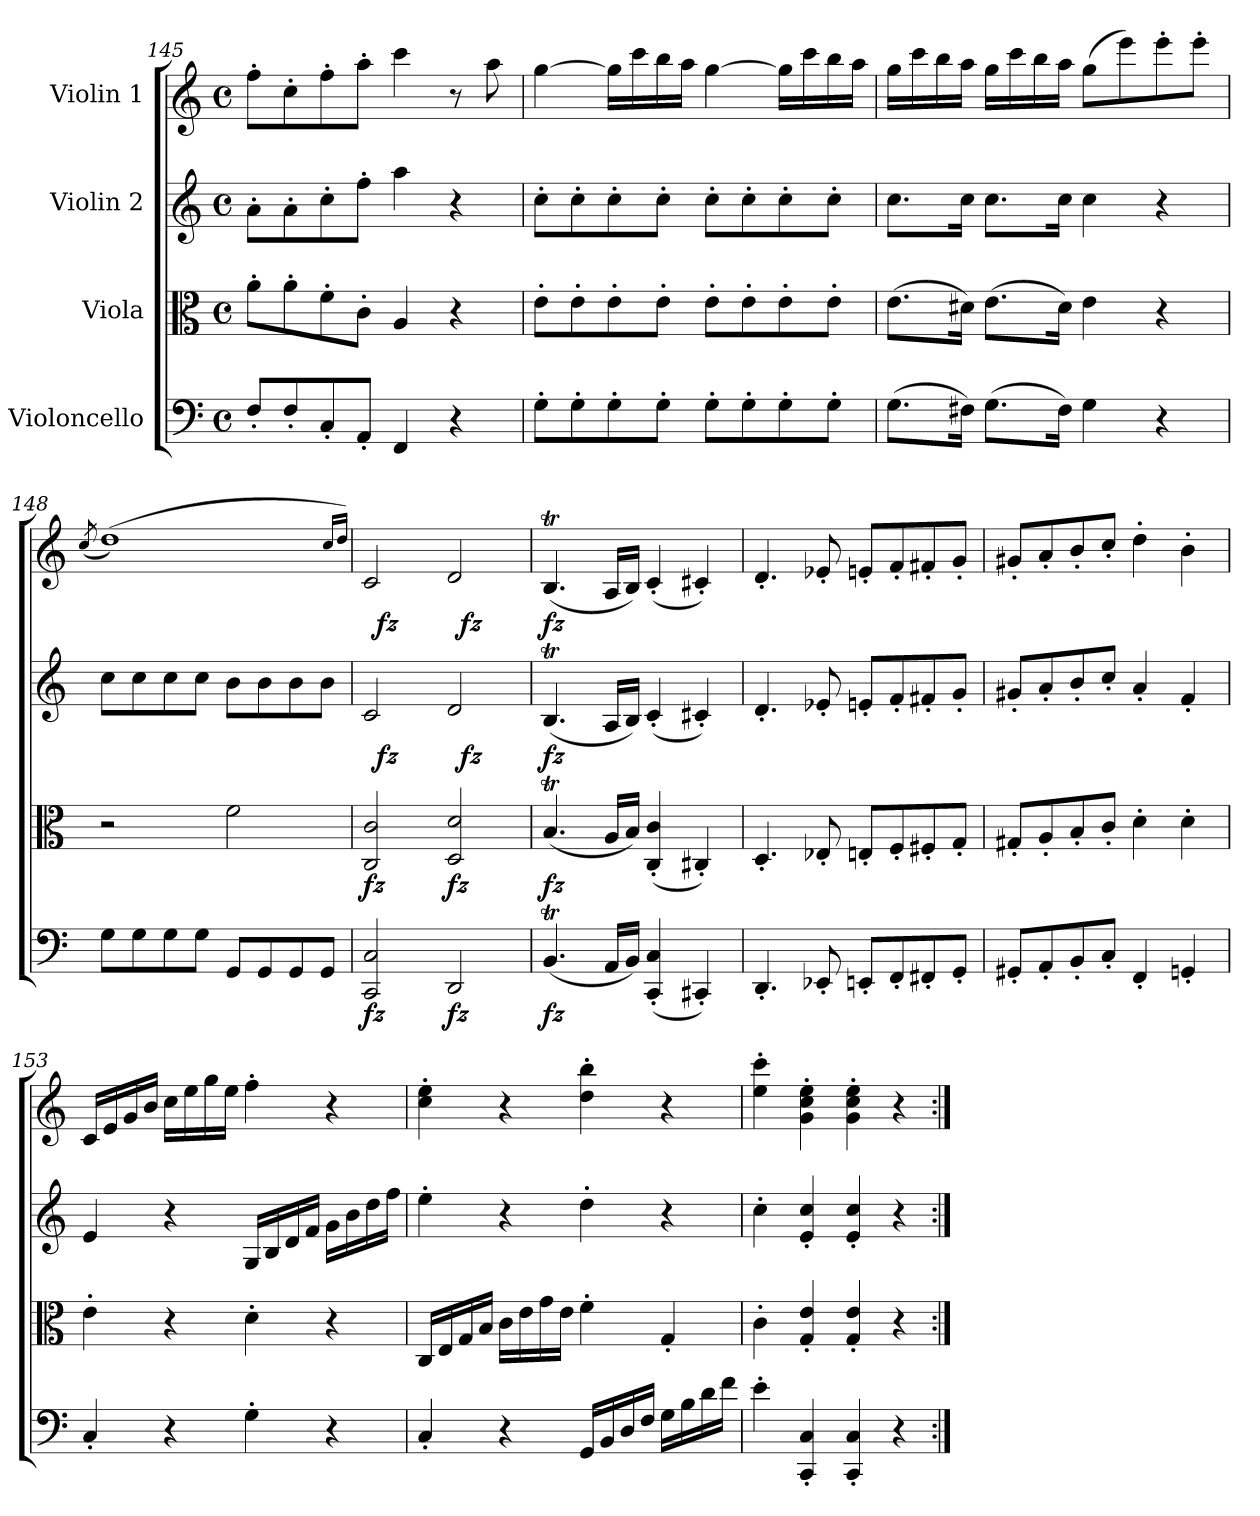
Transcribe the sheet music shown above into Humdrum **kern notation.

**kern	**dynam	**kern	**dynam	**kern	**dynam	**kern	**dynam
*part4	*part4	*part3	*part3	*part2	*part2	*part1	*part1
*staff4	*staff4	*staff3	*staff3	*staff2	*staff2	*staff1	*staff1
*I"Violoncello	*	*I"Viola	*	*I"Violin 2	*	*I"Violin 1	*
*clefF4	*	*clefC3	*	*clefG2	*	*clefG2	*
*k[]	*	*k[]	*	*k[]	*	*k[]	*
*C:	*	*C:	*	*C:	*	*C:	*
*M4/4	*	*M4/4	*	*M4/4	*	*M4/4	*
*met(c)	*	*met(c)	*	*met(c)	*	*met(c)	*
=145	=145	=145	=145	=145	=145	=145	=145
8F'</L	.	8a'>\L	.	8a'>\L	.	8ff'>\L	.
8F'</	.	8a'>\	.	8a'>\	.	8cc'>\	.
8C'</	.	8f'>\	.	8cc'>\	.	8ff'>\	.
8AA'</J	.	8c'>\J	.	8ff'>\J	.	8aa'>\J	.
4FF/	.	4A/	.	4aa\	.	4ccc\	.
4r	.	4r	.	4r	.	8r	.
.	.	.	.	.	.	8aa\	.
=146	=146	=146	=146	=146	=146	=146	=146
8G'>\L	.	8e'>\L	.	8cc'>\L	.	[4gg\	.
8G'>\	.	8e'>\	.	8cc'>\	.	.	.
8G'>\	.	8e'>\	.	8cc'>\	.	16gg\LL]	.
.	.	.	.	.	.	16ccc\	.
8G'>\J	.	8e'>\J	.	8cc'>\J	.	16bb\	.
.	.	.	.	.	.	16aa\JJ	.
8G'>\L	.	8e'>\L	.	8cc'>\L	.	[4gg\	.
8G'>\	.	8e'>\	.	8cc'>\	.	.	.
8G'>\	.	8e'>\	.	8cc'>\	.	16gg\LL]	.
.	.	.	.	.	.	16ccc\	.
8G'>\J	.	8e'>\J	.	8cc'>\J	.	16bb\	.
.	.	.	.	.	.	16aa\JJ	.
=147	=147	=147	=147	=147	=147	=147	=147
(8.G\L	.	(8.e\L	.	8.cc\L	.	16gg\LL	.
.	.	.	.	.	.	16ccc\	.
.	.	.	.	.	.	16bb\	.
16F#X\Jk)	.	16d#X\Jk)	.	16cc\Jk	.	16aa\JJ	.
(8.G\L	.	(8.e\L	.	8.cc\L	.	16gg\LL	.
.	.	.	.	.	.	16ccc\	.
.	.	.	.	.	.	16bb\	.
16F#\Jk)	.	16d#\Jk)	.	16cc\Jk	.	16aa\JJ	.
4G\	.	4e\	.	4cc\	.	(8gg\L	.
.	.	.	.	.	.	8eee\)	.
4r	.	4r	.	4r	.	8eee'>\	.
.	.	.	.	.	.	8eee'>\J	.
=148	=148	=148	=148	=148	=148	=148	=148
.	.	.	.	.	.	(8qcc/	.
8G\L	.	2r	.	8cc\L	.	(1dd)	.
8G\	.	.	.	8cc\	.	.	.
8G\	.	.	.	8cc\	.	.	.
8G\J	.	.	.	8cc\J	.	.	.
8GG/L	.	2f\	.	8b\L	.	.	.
8GG/	.	.	.	8b\	.	.	.
8GG/	.	.	.	8b\	.	.	.
8GG/J	.	.	.	8b\J	.	.	.
.	.	.	.	.	.	16qcc/LL	.
.	.	.	.	.	.	16qdd/JJ)	.
=149	=149	=149	=149	=149	=149	=149	=149
!	!LO:DY:b	!	!LO:DY:b	!	!	!	!
*	*	*	*	*^	*	*^	*
2CC/ 2C/	fz	2C/ 2c/	fz	2c/	32ryy	.	2c/	32ryy	.
!	!	!	!	!	!	!LO:DY:b	!	!	!LO:DY:b
.	.	.	.	.	2ryy	fz	.	2ryy	fz
!	!LO:DY:b	!	!LO:DY:b	!	!	!	!	!	!
2DD/	fz	2D/ 2d/	fz	2d/	.	.	2d/	.	.
!	!	!	!	!	!	!LO:DY:b	!	!	!LO:DY:b
.	.	.	.	.	4...ryy	fz	.	4...ryy	fz
=150	=150	=150	=150	=150	=150	=150	=150	=150	=150
!	!LO:DY:b	!	!LO:DY:b	!	!	!LO:DY:b	!	!	!LO:DY:b
*	*	*	*	*v	*v	*	*	*	*
*	*	*	*	*	*	*v	*v	*
(4.BBt/	fz	(4.Bt/	fz	(4.Bt/	fz	(4.Bt/	fz
16AA/LL	.	16A/LL	.	16A/LL	.	16A/LL	.
16BB/JJ)	.	16B/JJ)	.	16B/JJ)	.	16B/JJ)	.
(4CC/'< 4C/'<	.	(4C/'< 4c/'<	.	(4c'</	.	(4c'</	.
4CC#X'</)	.	4C#X'</)	.	4c#X'</)	.	4c#X'</)	.
=151	=151	=151	=151	=151	=151	=151	=151
4.DD'</	.	4.D'</	.	4.d'</	.	4.d'</	.
8EE-X'</	.	8E-X'</	.	8e-X'</	.	8e-X'</	.
8EEn'</L	.	8En'</L	.	8en'</L	.	8en'</L	.
8FF'</	.	8F'</	.	8f'</	.	8f'</	.
8FF#X'</	.	8F#X'</	.	8f#X'</	.	8f#X'</	.
8GG'</J	.	8G'</J	.	8g'</J	.	8g'</J	.
=152	=152	=152	=152	=152	=152	=152	=152
8GG#X'</L	.	8G#X'</L	.	8g#X'</L	.	8g#X'</L	.
8AA'</	.	8A'</	.	8a'</	.	8a'</	.
8BB'</	.	8B'</	.	8b'</	.	8b'</	.
8C'</J	.	8c'</J	.	8cc'</J	.	8cc'</J	.
4FF'</	.	4d'>\	.	4a'</	.	4dd'>\	.
4GGn'</	.	4d'>\	.	4f'</	.	4b'>\	.
=153	=153	=153	=153	=153	=153	=153	=153
4C'</	.	4e'>\	.	4e/	.	16c/LL	.
.	.	.	.	.	.	16e/	.
.	.	.	.	.	.	16g/	.
.	.	.	.	.	.	16b/JJ	.
4r	.	4r	.	4r	.	16cc\LL	.
.	.	.	.	.	.	16ee\	.
.	.	.	.	.	.	16gg\	.
.	.	.	.	.	.	16ee\JJ	.
4G'>\	.	4d'>\	.	16G/LL	.	4ff'>\	.
.	.	.	.	16B/	.	.	.
.	.	.	.	16d/	.	.	.
.	.	.	.	16f/JJ	.	.	.
4r	.	4r	.	16g\LL	.	4r	.
.	.	.	.	16b\	.	.	.
.	.	.	.	16dd\	.	.	.
.	.	.	.	16ff\JJ	.	.	.
!!LO:LB:g=z
=154	=154	=154	=154	=154	=154	=154	=154
4C'</	.	16C/LL	.	4ee'>\	.	4cc\'> 4ee\'>	.
.	.	16E/	.	.	.	.	.
.	.	16G/	.	.	.	.	.
.	.	16B/JJ	.	.	.	.	.
4r	.	16c\LL	.	4r	.	4r	.
.	.	16e\	.	.	.	.	.
.	.	16g\	.	.	.	.	.
.	.	16e\JJ	.	.	.	.	.
16GG/LL	.	4f'>\	.	4dd'>\	.	4dd\'> 4bb\'>	.
16BB/	.	.	.	.	.	.	.
16D/	.	.	.	.	.	.	.
16F/JJ	.	.	.	.	.	.	.
16G\LL	.	4G'</	.	4r	.	4r	.
16B\	.	.	.	.	.	.	.
16d\	.	.	.	.	.	.	.
16f\JJ	.	.	.	.	.	.	.
=155	=155	=155	=155	=155	=155	=155	=155
4e'>\	.	4c'>\	.	4cc'>\	.	4ee\'> 4ccc\'>	.
4CC/'< 4C/'<	.	4G/'< 4e/'<	.	4e/'< 4cc/'<	.	4g\'> 4cc\'> 4ee\'>	.
4CC/'< 4C/'<	.	4G/'< 4e/'<	.	4e/'< 4cc/'<	.	4g\'> 4cc\'> 4ee\'>	.
4r	.	4r	.	4r	.	4r	.
=:|!	=:|!	=:|!	=:|!	=:|!	=:|!	=:|!	=:|!
*-	*-	*-	*-	*-	*-	*-	*-
